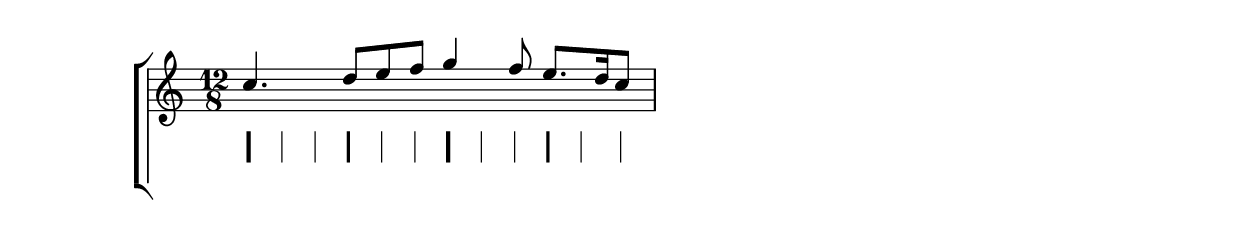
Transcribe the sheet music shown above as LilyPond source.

%% Do not edit this file; it is automatically
%% generated from LSR http://lsr.dsi.unimi.it
%% This file is in the public domain.
\version "2.13.10"

\header {
  lsrtags = "editorial-annotations"

%% Translation of GIT committish: b2d4318d6c53df8469dfa4da09b27c15a374d0ca
  texidoces = "
Se pueden trazar líneas verticales normales entre pentagramas para
mostrar la relación entre notas; sin embargo, en caso de música
monofónica, podemos hacer invisible el segundo pentagrama, y que
las líneas sean más cortas, como en este fragmento de código.

"
  doctitlees = "Líneas de rejilla: destacar ritmos y la relación temporal entre notas"

  texidoc = "
Regular vertical lines can be drawn between staves to show note
synchronization; however, in case of monophonic music, you may want to
make the second stave invisible, and make the lines shorter like in
this snippet.

"
  doctitle = "Grid lines: emphasizing rhythms and notes synchronization"
} % begin verbatim

\score {
  \new ChoirStaff {
    \relative c'' <<
      \new Staff {
        \time 12/8
        \stemUp
        c4. d8 e8 f g4 f8 e8. d16 c8
      }
      \new Staff {
        % hides staff and notes so that only the grid lines are visible
        \hideNotes
        \override Staff.BarLine #'transparent = ##t
        \override Staff.StaffSymbol #'line-count = #0
        \override Staff.TimeSignature #'transparent = ##t
        \override Staff.Clef #'transparent = ##t

        % dummy notes to force regular note spacing
        \once  \override Score.GridLine #'thickness = #4.0
        c8 c c
        \once  \override Score.GridLine #'thickness = #3.0
        c8 c c
        \once  \override Score.GridLine #'thickness = #4.0
        c8 c c
        \once  \override Score.GridLine #'thickness = #3.0
        c8 c c
      }
    >>
  }
  \layout {
    \context {
      \Score
      \consists "Grid_line_span_engraver"
      % center grid lines horizontally below note heads
      \override NoteColumn #'X-offset = #-0.5
    }
    \context {
      \Staff
      \consists "Grid_point_engraver"
      gridInterval = #(ly:make-moment 1 8)
      % set line length and positioning:
      % two staff spaces above center line on hidden staff
      % to four spaces below center line on visible staff
      \override GridPoint #'Y-extent = #'(2 . -4)
    }
    ragged-right = ##t
  }
}

